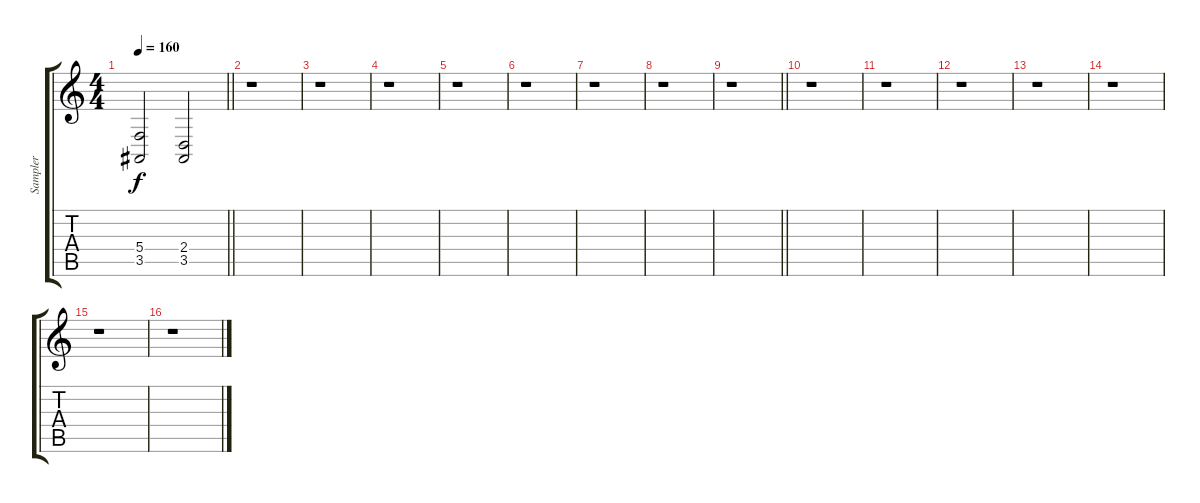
\track ("Sampler" "Sampler") {instrument stringensemble1}
\staff {score tabs}
\tuning (D4 A3 F3 C3 G2 C2) {hide}
\ts (4 4)
\tempo 160
\clef g2
\barLineRight lightlight
\ks c
(5.4{t} 3.5{t}).2{dy f} (2.4 3.5).2 |
\section ("" "")
r.1 |
r.1 |
r.1 |
r.1 |
r.1 |
r.1 |
r.1 |
\barLineRight lightlight
r.1 |
\section ("" "")
r.1 |
r.1 |
r.1 |
r.1 |
r.1 |
r.1 |
r.1
